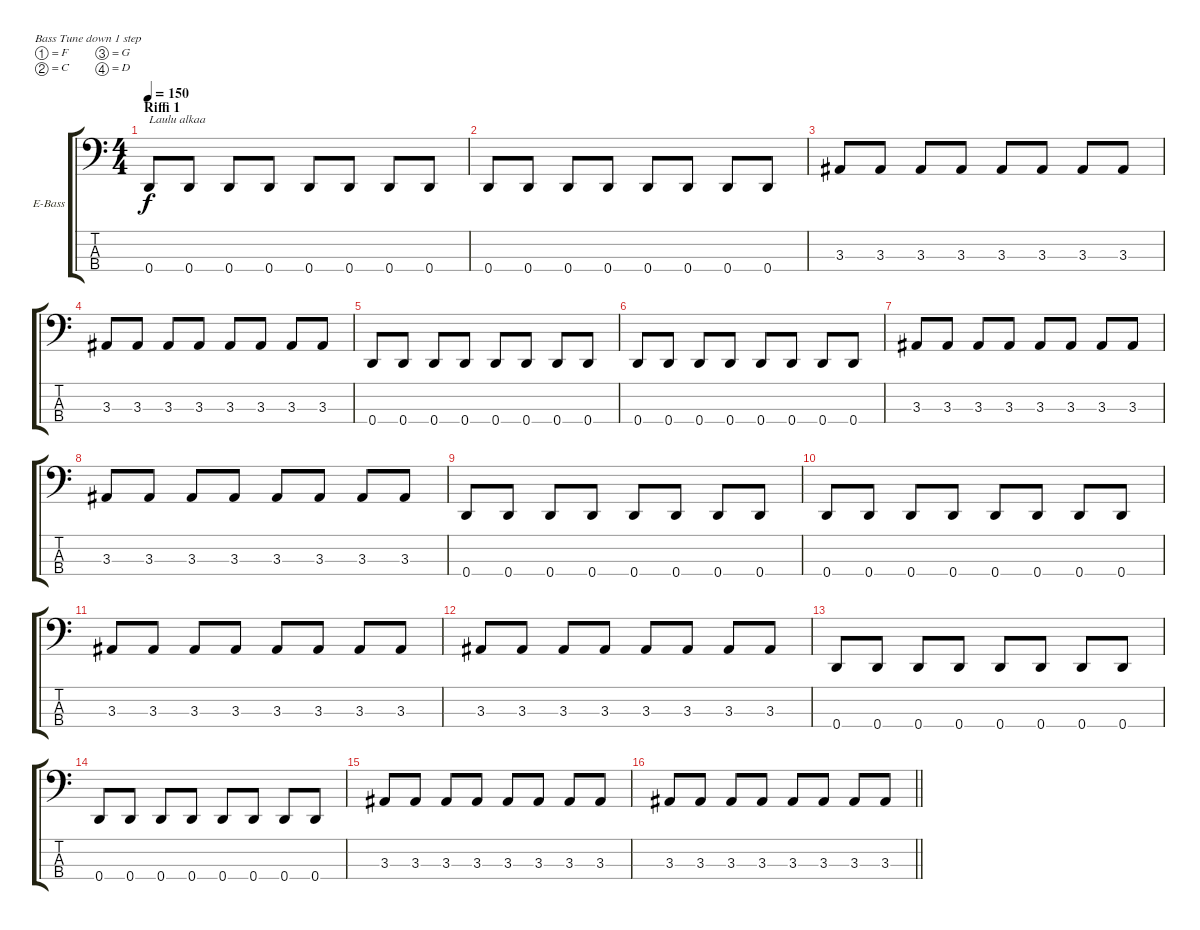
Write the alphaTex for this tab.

\bracketExtendMode groupsimilarinstruments
\firstSystemTrackNameOrientation horizontal
\otherSystemsTrackNameOrientation horizontal
\track ("Basso" "E-Bass") {instrument electricbassfinger}
\staff {score tabs}
\tuning (F2 C2 G1 D1)
\ts (4 4)
\section ("" "Riffi 1")
\tempo 150
\clef f4
\ks c
0.4.8{txt "Laulu alkaa" dy f} 0.4.8 0.4.8 0.4.8 0.4.8 0.4.8 0.4.8 0.4.8 |
0.4.8 0.4.8 0.4.8 0.4.8 0.4.8 0.4.8 0.4.8 0.4.8 |
3.3.8 3.3.8 3.3.8 3.3.8 3.3.8 3.3.8 3.3.8 3.3.8 |
3.3.8 3.3.8 3.3.8 3.3.8 3.3.8 3.3.8 3.3.8 3.3.8 |
0.4.8 0.4.8 0.4.8 0.4.8 0.4.8 0.4.8 0.4.8 0.4.8 |
0.4.8 0.4.8 0.4.8 0.4.8 0.4.8 0.4.8 0.4.8 0.4.8 |
3.3.8 3.3.8 3.3.8 3.3.8 3.3.8 3.3.8 3.3.8 3.3.8 |
3.3.8 3.3.8 3.3.8 3.3.8 3.3.8 3.3.8 3.3.8 3.3.8 |
0.4.8 0.4.8 0.4.8 0.4.8 0.4.8 0.4.8 0.4.8 0.4.8 |
0.4.8 0.4.8 0.4.8 0.4.8 0.4.8 0.4.8 0.4.8 0.4.8 |
3.3.8 3.3.8 3.3.8 3.3.8 3.3.8 3.3.8 3.3.8 3.3.8 |
3.3.8 3.3.8 3.3.8 3.3.8 3.3.8 3.3.8 3.3.8 3.3.8 |
0.4.8 0.4.8 0.4.8 0.4.8 0.4.8 0.4.8 0.4.8 0.4.8 |
0.4.8 0.4.8 0.4.8 0.4.8 0.4.8 0.4.8 0.4.8 0.4.8 |
3.3.8 3.3.8 3.3.8 3.3.8 3.3.8 3.3.8 3.3.8 3.3.8 |
\barLineRight lightlight
3.3.8 3.3.8 3.3.8 3.3.8 3.3.8 3.3.8 3.3.8 3.3.8
